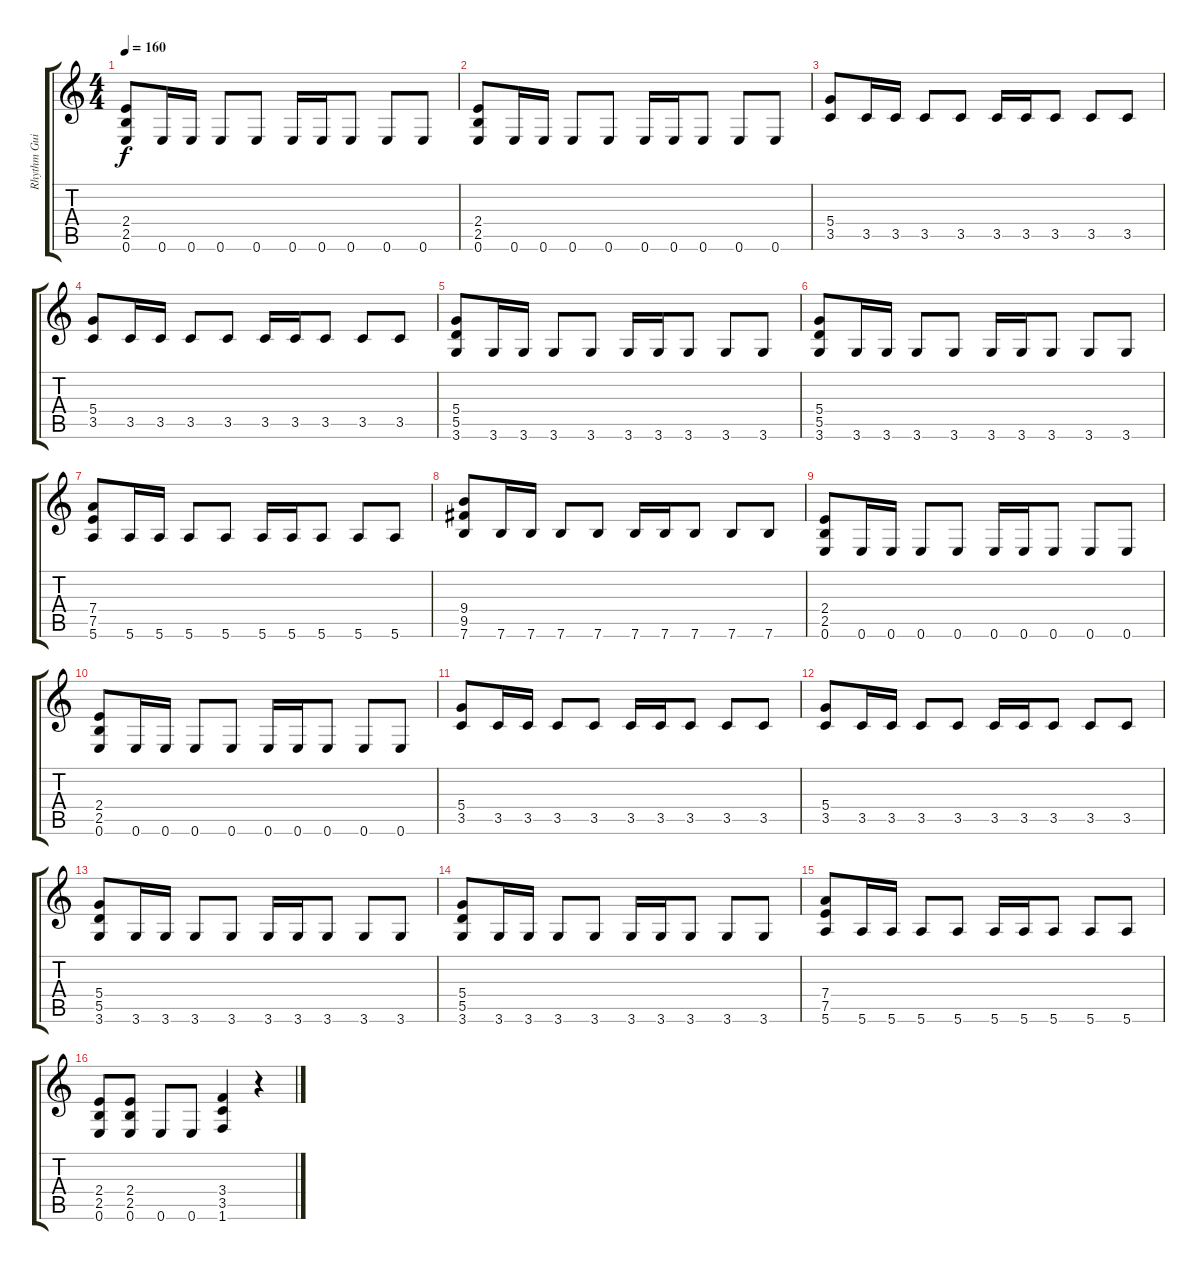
\track ("Rhythm Guitar 2" "Rhythm Gui") {instrument overdrivenguitar}
\staff {score tabs}
\tuning (E4 B3 G3 D3 A2 E2) {hide}
\ts (4 4)
\section ("" "")
\tempo 160
\clef g2
\ks c
(2.4 2.5 0.6).8{dy f} 0.6.16 0.6.16 0.6.8 0.6.8 0.6.16 0.6.16 0.6.8 0.6.8 0.6.8 |
(2.4 2.5 0.6).8 0.6.16 0.6.16 0.6.8 0.6.8 0.6.16 0.6.16 0.6.8 0.6.8 0.6.8 |
(5.4 3.5).8 3.5.16 3.5.16 3.5.8 3.5.8 3.5.16 3.5.16 3.5.8 3.5.8 3.5.8 |
(5.4 3.5).8 3.5.16 3.5.16 3.5.8 3.5.8 3.5.16 3.5.16 3.5.8 3.5.8 3.5.8 |
(5.4 5.5 3.6).8 3.6.16 3.6.16 3.6.8 3.6.8 3.6.16 3.6.16 3.6.8 3.6.8 3.6.8 |
(5.4 5.5 3.6).8 3.6.16 3.6.16 3.6.8 3.6.8 3.6.16 3.6.16 3.6.8 3.6.8 3.6.8 |
(7.4 7.5 5.6).8 5.6.16 5.6.16 5.6.8 5.6.8 5.6.16 5.6.16 5.6.8 5.6.8 5.6.8 |
(9.4 9.5 7.6).8 7.6.16 7.6.16 7.6.8 7.6.8 7.6.16 7.6.16 7.6.8 7.6.8 7.6.8 |
\section ("" "")
(2.4 2.5 0.6).8 0.6.16 0.6.16 0.6.8 0.6.8 0.6.16 0.6.16 0.6.8 0.6.8 0.6.8 |
(2.4 2.5 0.6).8 0.6.16 0.6.16 0.6.8 0.6.8 0.6.16 0.6.16 0.6.8 0.6.8 0.6.8 |
(5.4 3.5).8 3.5.16 3.5.16 3.5.8 3.5.8 3.5.16 3.5.16 3.5.8 3.5.8 3.5.8 |
(5.4 3.5).8 3.5.16 3.5.16 3.5.8 3.5.8 3.5.16 3.5.16 3.5.8 3.5.8 3.5.8 |
(5.4 5.5 3.6).8 3.6.16 3.6.16 3.6.8 3.6.8 3.6.16 3.6.16 3.6.8 3.6.8 3.6.8 |
(5.4 5.5 3.6).8 3.6.16 3.6.16 3.6.8 3.6.8 3.6.16 3.6.16 3.6.8 3.6.8 3.6.8 |
(7.4 7.5 5.6).8 5.6.16 5.6.16 5.6.8 5.6.8 5.6.16 5.6.16 5.6.8 5.6.8 5.6.8 |
(2.4 2.5 0.6).8 (2.4 2.5 0.6).8 0.6.8 0.6.8 (3.4 3.5 1.6).4 r.4
